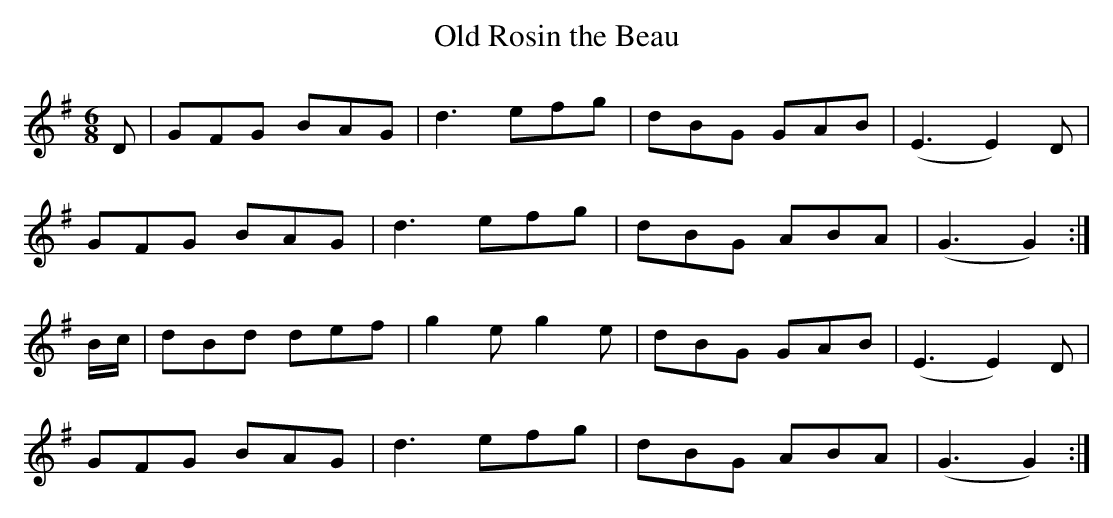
X:1
T:Old Rosin the Beau
M:6/8
L:1/8
K:G
D|GFG BAG|d3efg|dBG GAB|(E3E2)D|
GFG BAG|d3efg|dBG ABA|(G3G2):|
B/2c/2|dBd def|g2e g2e|dBG GAB|(E3E2)D|
GFG BAG|d3efg|dBG ABA|(G3G2):|
